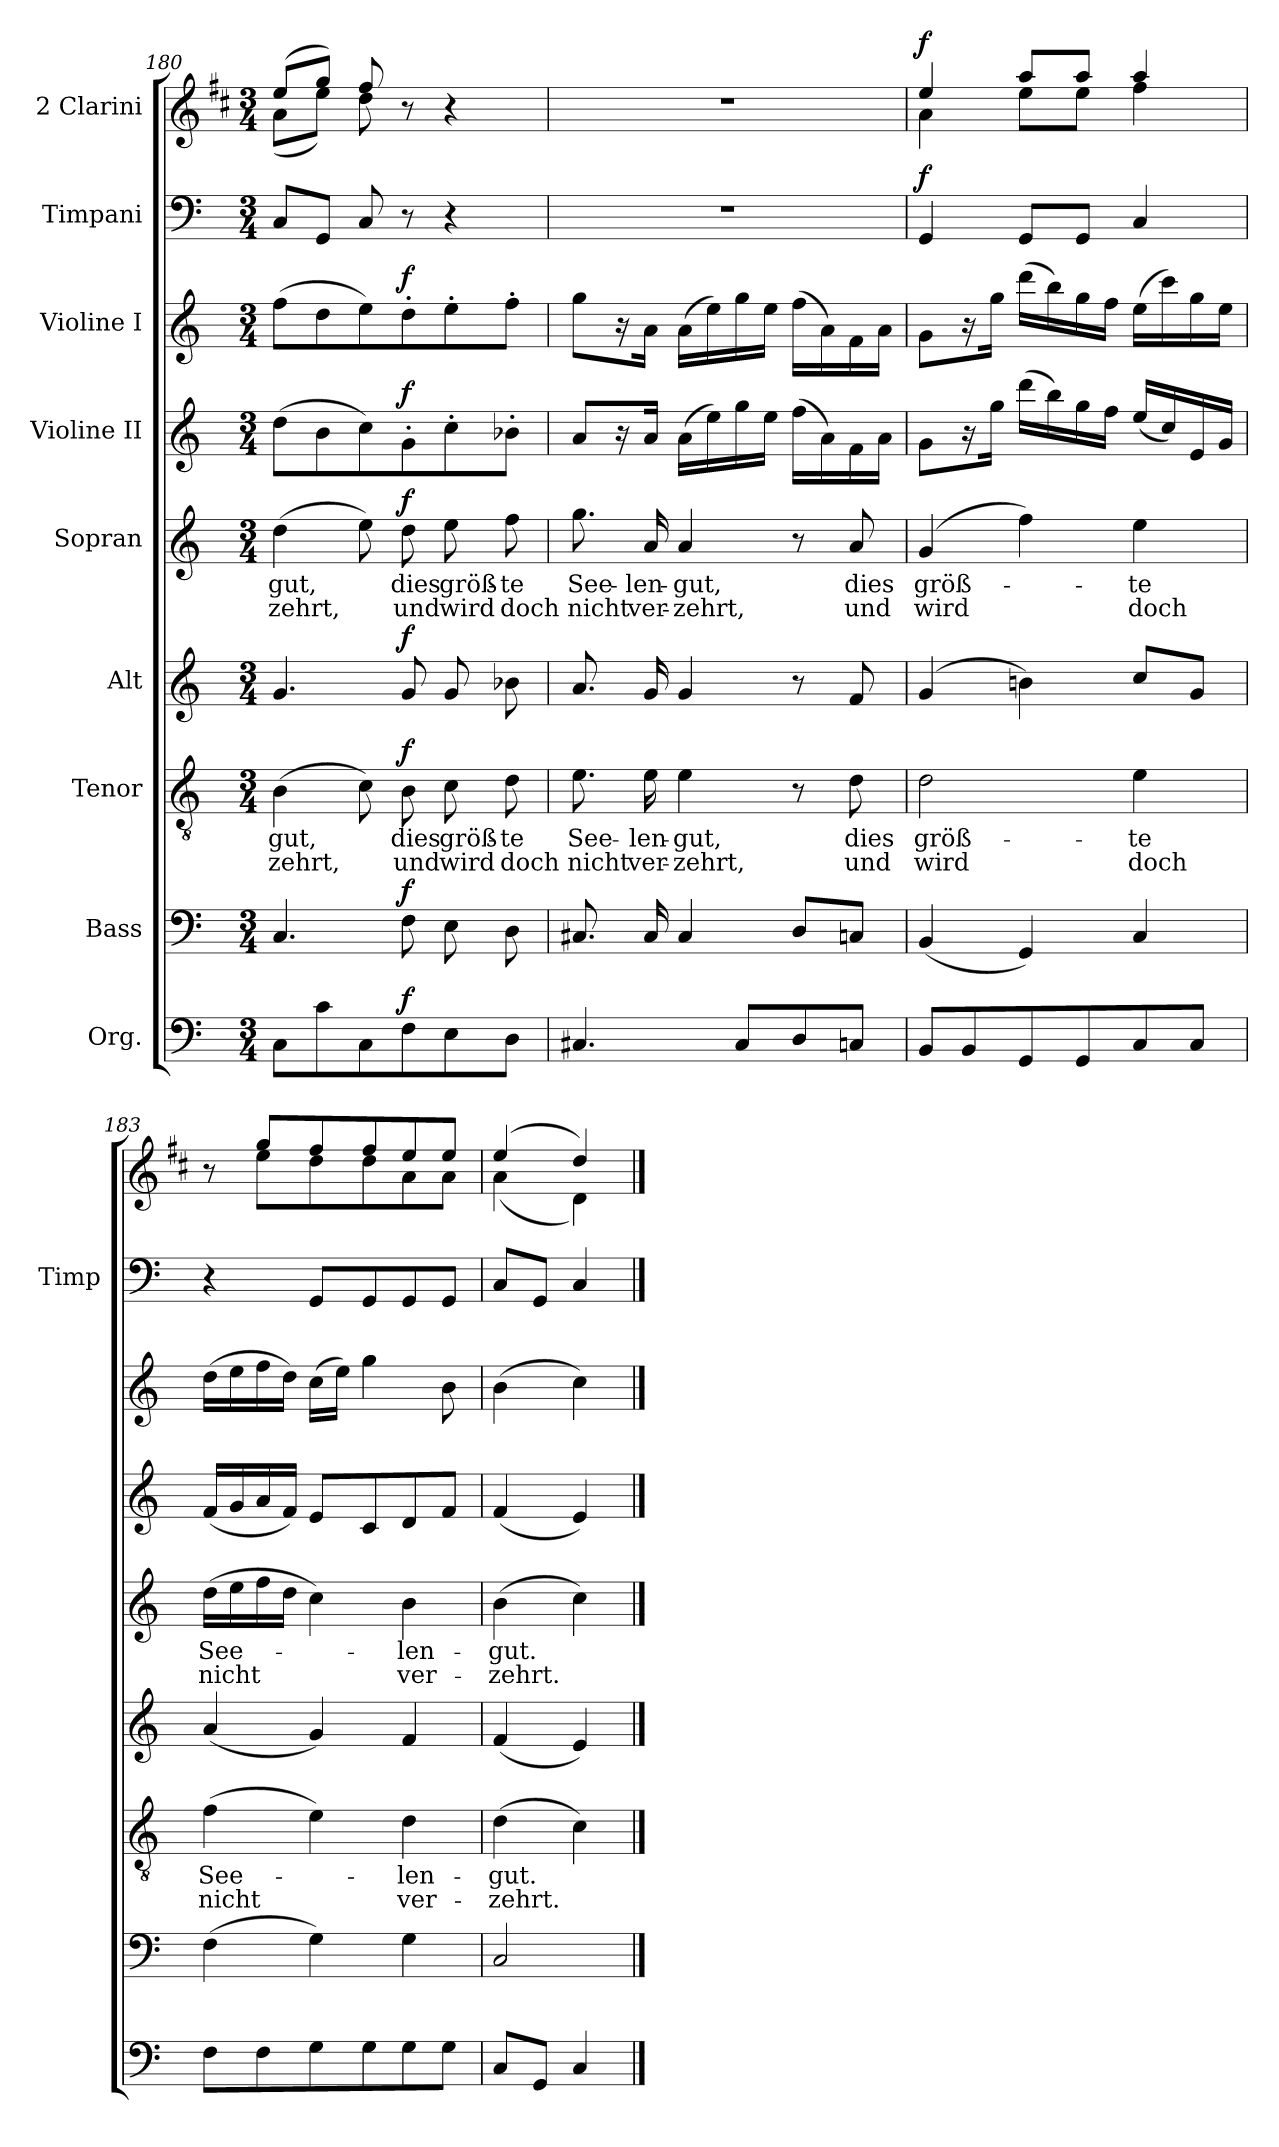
**kern	**dynam	**kern	**dynam	**kern	**text	**text	**dynam	**kern	**dynam	**kern	**text	**text	**dynam	**kern	**dynam	**kern	**dynam	**kern	**dynam	**kern	**dynam
*part9	*part9	*part8	*part8	*part7	*part7	*part7	*part7	*part6	*part6	*part5	*part5	*part5	*part5	*part4	*part4	*part3	*part3	*part2	*part2	*part1	*part1
*staff9	*staff9	*staff8	*staff8	*staff7	*staff7	*staff7	*staff7	*staff6	*staff6	*staff5	*staff5	*staff5	*staff5	*staff4	*staff4	*staff3	*staff3	*staff2	*staff2	*staff1	*staff1
*I"Org.	*	*I"Bass	*	*I"Tenor	*	*	*	*I"Alt	*	*I"Sopran	*	*	*	*I"Violine II	*	*I"Violine I	*	*I"Timpani	*	*I"2 Clarini	*
*	*	*	*	*	*	*	*	*	*	*	*	*	*	*	*	*	*	*I'Timp	*	*	*
!!LO:LB:g=z
*clefF4	*	*clefF4	*	*clefGv2	*	*	*	*clefG2	*	*clefG2	*	*	*	*clefG2	*	*clefG2	*	*clefF4	*	*clefG2	*
*ITrd7c12	*	*	*	*	*	*	*	*	*	*	*	*	*	*	*	*	*	*	*	*ITrd1c2	*
*k[]	*	*k[]	*	*k[]	*	*	*	*k[]	*	*k[]	*	*	*	*k[]	*	*k[]	*	*k[]	*	*k[]	*
*M3/4	*	*M3/4	*	*M3/4	*	*	*	*M3/4	*	*M3/4	*	*	*	*M3/4	*	*M3/4	*	*M3/4	*	*M3/4	*
=180	=180	=180	=180	=180	=180	=180	=180	=180	=180	=180	=180	=180	=180	=180	=180	=180	=180	=180	=180	=180	=180
*	*	*	*	*	*	*	*	*	*	*	*	*	*	*	*	*	*	*	*	*^	*
8CC\L	.	4.C/	.	(>4B\	gut,	-zehrt,	.	4.g/	.	(>4dd\	-gut,	-zehrt,	.	(>8dd\L	.	(>8ff\L	.	8C/L	.	(8dd/L	(8g\L	.
8C\	.	.	.	.	.	.	.	.	.	.	.	.	.	8b\	.	8dd\	.	8GG/J	.	8ff/J)	8dd\J)	.
8CC\	.	.	.	8c\)	.	.	.	.	.	8ee\)	.	.	.	8cc\)	.	8ee\)	.	8C/	.	8ee/	8cc\	.
!	!LO:DY:a	!	!LO:DY:a	!	!	!	!LO:DY:a	!	!LO:DY:a	!	!	!	!LO:DY:a	!	!LO:DY:a	!	!LO:DY:a	!	!	!	!	!
8FF\	f	8F\	f	8B\	dies	und	f	8g/	f	8dd\	dies	und	f	8g'\	f	8dd'\	f	8r	.	8r	8ryy	.
8EE\	.	8E\	.	8c\	größ-	wird	.	8g/	.	8ee\	größ-	wird	.	8cc'\	.	8ee'\	.	4r	.	4r	4ryy	.
8DD\J	.	8D\	.	8d\	-te	doch	.	8b-X\	.	8ff\	-te	doch	.	8b-X'\J	.	8ff'\J	.	.	.	.	.	.
*	*	*	*	*	*	*	*	*	*	*	*	*	*	*	*	*	*	*	*	*v	*v	*
=181	=181	=181	=181	=181	=181	=181	=181	=181	=181	=181	=181	=181	=181	=181	=181	=181	=181	=181	=181	=181	=181
4.CC#X/	.	8.C#X/	.	8.e\	See-	nicht	.	8.a/	.	8.gg\	See-	nicht	.	8a/L	.	8gg\L	.	2.r	.	2.r	.
.	.	.	.	.	.	.	.	.	.	.	.	.	.	16r	.	16r	.	.	.	.	.
.	.	16C#/	.	16e\	-len-	ver-	.	16g/	.	16a/	-len-	ver-	.	16a/Jk	.	16a\Jk	.	.	.	.	.
.	.	4C#/	.	4e\	-gut,	-zehrt,	.	4g/	.	4a/	-gut,	-zehrt,	.	(>16a\LL	.	(>16a\LL	.	.	.	.	.
.	.	.	.	.	.	.	.	.	.	.	.	.	.	16ee\)	.	16ee\)	.	.	.	.	.
8CC#/L	.	.	.	.	.	.	.	.	.	.	.	.	.	16gg\	.	16gg\	.	.	.	.	.
.	.	.	.	.	.	.	.	.	.	.	.	.	.	16ee\JJ	.	16ee\JJ	.	.	.	.	.
8DD/	.	8D/L	.	8r	.	.	.	8r	.	8r	.	.	.	(>16ff\LL	.	(>16ff\LL	.	.	.	.	.
.	.	.	.	.	.	.	.	.	.	.	.	.	.	16a\)	.	16a\)	.	.	.	.	.
8CCn/J	.	8Cn/J	.	8d\	dies	und	.	8f/	.	8a/	dies	und	.	16f\	.	16f\	.	.	.	.	.
.	.	.	.	.	.	.	.	.	.	.	.	.	.	16a\JJ	.	16a\JJ	.	.	.	.	.
=182	=182	=182	=182	=182	=182	=182	=182	=182	=182	=182	=182	=182	=182	=182	=182	=182	=182	=182	=182	=182	=182
*	*	*	*	*	*	*	*	*	*	*	*	*	*	*	*	*	*	*	*	*^	*
!	!	!	!	!	!	!	!	!	!	!	!	!	!	!	!	!	!	!	!LO:DY:a	!	!	!LO:DY:a
8BBB/L	.	(4BB/	.	2d\	größ-	wird	.	(>4g/	.	(>4g/	größ-	wird	.	8g\L	.	8g\L	.	4GG/	f	4dd/	4g\	f
8BBB/	.	.	.	.	.	.	.	.	.	.	.	.	.	16r	.	16r	.	.	.	.	.	.
.	.	.	.	.	.	.	.	.	.	.	.	.	.	16gg\Jk	.	16gg\Jk	.	.	.	.	.	.
8GGG/	.	4GG/)	.	.	.	.	.	4bn\)	.	4ff\)	.	.	.	(>16ddd\LL	.	(>16ddd\LL	.	8GG/L	.	8gg/L	8dd\L	.
.	.	.	.	.	.	.	.	.	.	.	.	.	.	16bb\)	.	16bb\)	.	.	.	.	.	.
8GGG/	.	.	.	.	.	.	.	.	.	.	.	.	.	16gg\	.	16gg\	.	8GG/J	.	8gg/J	8dd\J	.
.	.	.	.	.	.	.	.	.	.	.	.	.	.	16ff\JJ	.	16ff\JJ	.	.	.	.	.	.
8CC/	.	4C/	.	4e\	-te	doch	.	8cc/L	.	4ee\	-te	doch	.	(16ee/LL	.	(>16ee\LL	.	4C/	.	4gg/	4ee\	.
.	.	.	.	.	.	.	.	.	.	.	.	.	.	16cc/)	.	16ccc\)	.	.	.	.	.	.
8CC/J	.	.	.	.	.	.	.	8g/J	.	.	.	.	.	16e/	.	16gg\	.	.	.	.	.	.
.	.	.	.	.	.	.	.	.	.	.	.	.	.	16g/JJ	.	16ee\JJ	.	.	.	.	.	.
=183	=183	=183	=183	=183	=183	=183	=183	=183	=183	=183	=183	=183	=183	=183	=183	=183	=183	=183	=183	=183	=183	=183
8FF\L	.	(>4F\	.	(>4f\	See-	nicht	.	(4a/	.	(16dd\LL	See-	nicht	.	(16f/LL	.	(>16dd\LL	.	4r	.	8r	8ryy	.
.	.	.	.	.	.	.	.	.	.	16ee\	.	.	.	16g/	.	16ee\	.	.	.	.	.	.
8FF\	.	.	.	.	.	.	.	.	.	16ff\	.	.	.	16a/	.	16ff\	.	.	.	8ff/L	8dd\L	.
.	.	.	.	.	.	.	.	.	.	16dd\JJ	.	.	.	16f/JJ)	.	16dd\JJ)	.	.	.	.	.	.
8GG\	.	4G\)	.	4e\)	.	.	.	4g/)	.	4cc\)	.	.	.	8e/L	.	(>16cc\LL	.	8GG/L	.	8ee/	8cc\	.
.	.	.	.	.	.	.	.	.	.	.	.	.	.	.	.	16ee\JJ)	.	.	.	.	.	.
8GG\	.	.	.	.	.	.	.	.	.	.	.	.	.	8c/	.	4gg\	.	8GG/	.	8ee/	8cc\	.
8GG\	.	4G\	.	4d\	-len-	ver-	.	4f/	.	4b\	-len-	ver-	.	8d/	.	.	.	8GG/	.	8dd/	8g\	.
8GG\J	.	.	.	.	.	.	.	.	.	.	.	.	.	8f/J	.	8b\	.	8GG/J	.	8dd/J	8g\J	.
=184	=184	=184	=184	=184	=184	=184	=184	=184	=184	=184	=184	=184	=184	=184	=184	=184	=184	=184	=184	=184	=184	=184
8CC/L	.	2C/	.	(>4d\	-gut.	-zehrt.	.	(4f/	.	(>4b\	-gut.	-zehrt.	.	(4f/	.	(>4b\	.	8C/L	.	(4dd/	(4g\	.
8GGG/J	.	.	.	.	.	.	.	.	.	.	.	.	.	.	.	.	.	8GG/J	.	.	.	.
4CC/	.	.	.	4c\)	.	.	.	4e/)	.	4cc\)	.	.	.	4e/)	.	4cc\)	.	4C/	.	4cc/)	4c\)	.
*	*	*	*	*	*	*	*	*	*	*	*	*	*	*	*	*	*	*	*	*v	*v	*
==	==	==	==	==	==	==	==	==	==	==	==	==	==	==	==	==	==	==	==	==	==
*-	*-	*-	*-	*-	*-	*-	*-	*-	*-	*-	*-	*-	*-	*-	*-	*-	*-	*-	*-	*-	*-
